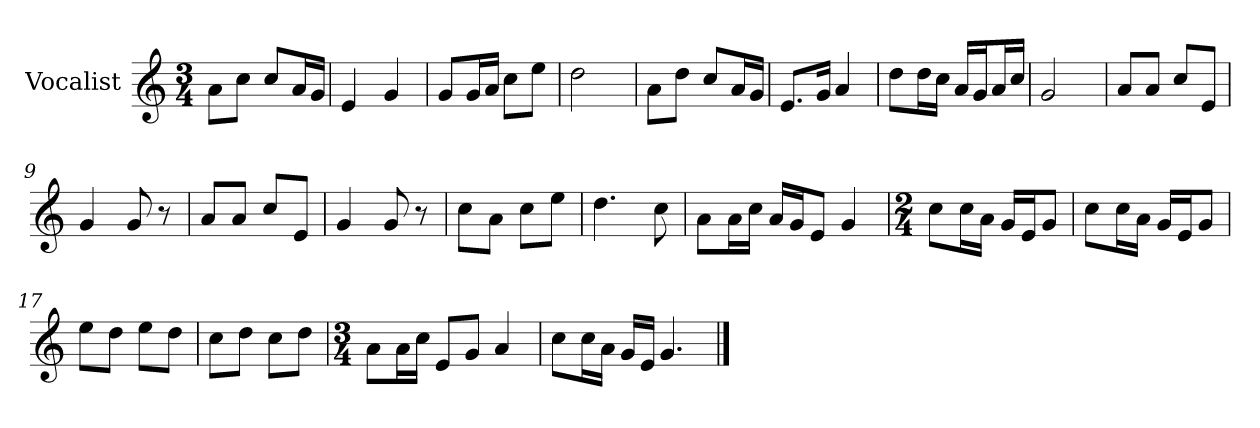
**kern
*part1
*staff1
*I"Vocalist
*k[]
*C:
*M3/4
=
8aL
8ccJ
8ccL
16aL
16gJJ
=1
4e
4g
=2
8gL
16gL
16aJJ
8ccL
8eeJ
=3
2dd
=4
8aL
8ddJ
8ccL
16aL
16gJJ
=5
8.eL
16gJk
4a
=6
8ddL
16ddL
16ccJJ
16aLL
16gJ
16aL
16ccJJ
=7
2g
=8
8aL
8aJ
8ccL
8eJ
=9
4g
8g
8r
=10
8aL
8aJ
8ccL
8eJ
=11
4g
8g
8r
=12
8ccL
8aJ
8ccL
8eeJ
=13
4.dd
8cc
=14
8aL
16aL
16ccJJ
16aLL
16gJ
8eJ
4g
=15
*M2/4
8ccL
16ccL
16aJJ
16gLL
16eJ
8gJ
=16
8ccL
16ccL
16aJJ
16gLL
16eJ
8gJ
=17
8eeL
8ddJ
8eeL
8ddJ
=18
8ccL
8ddJ
8ccL
8ddJ
=19
*M3/4
8aL
16aL
16ccJJ
8eL
8gJ
4a
=20
8ccL
16ccL
16aJJ
16gLL
16eJJ
4.g
==
*-
